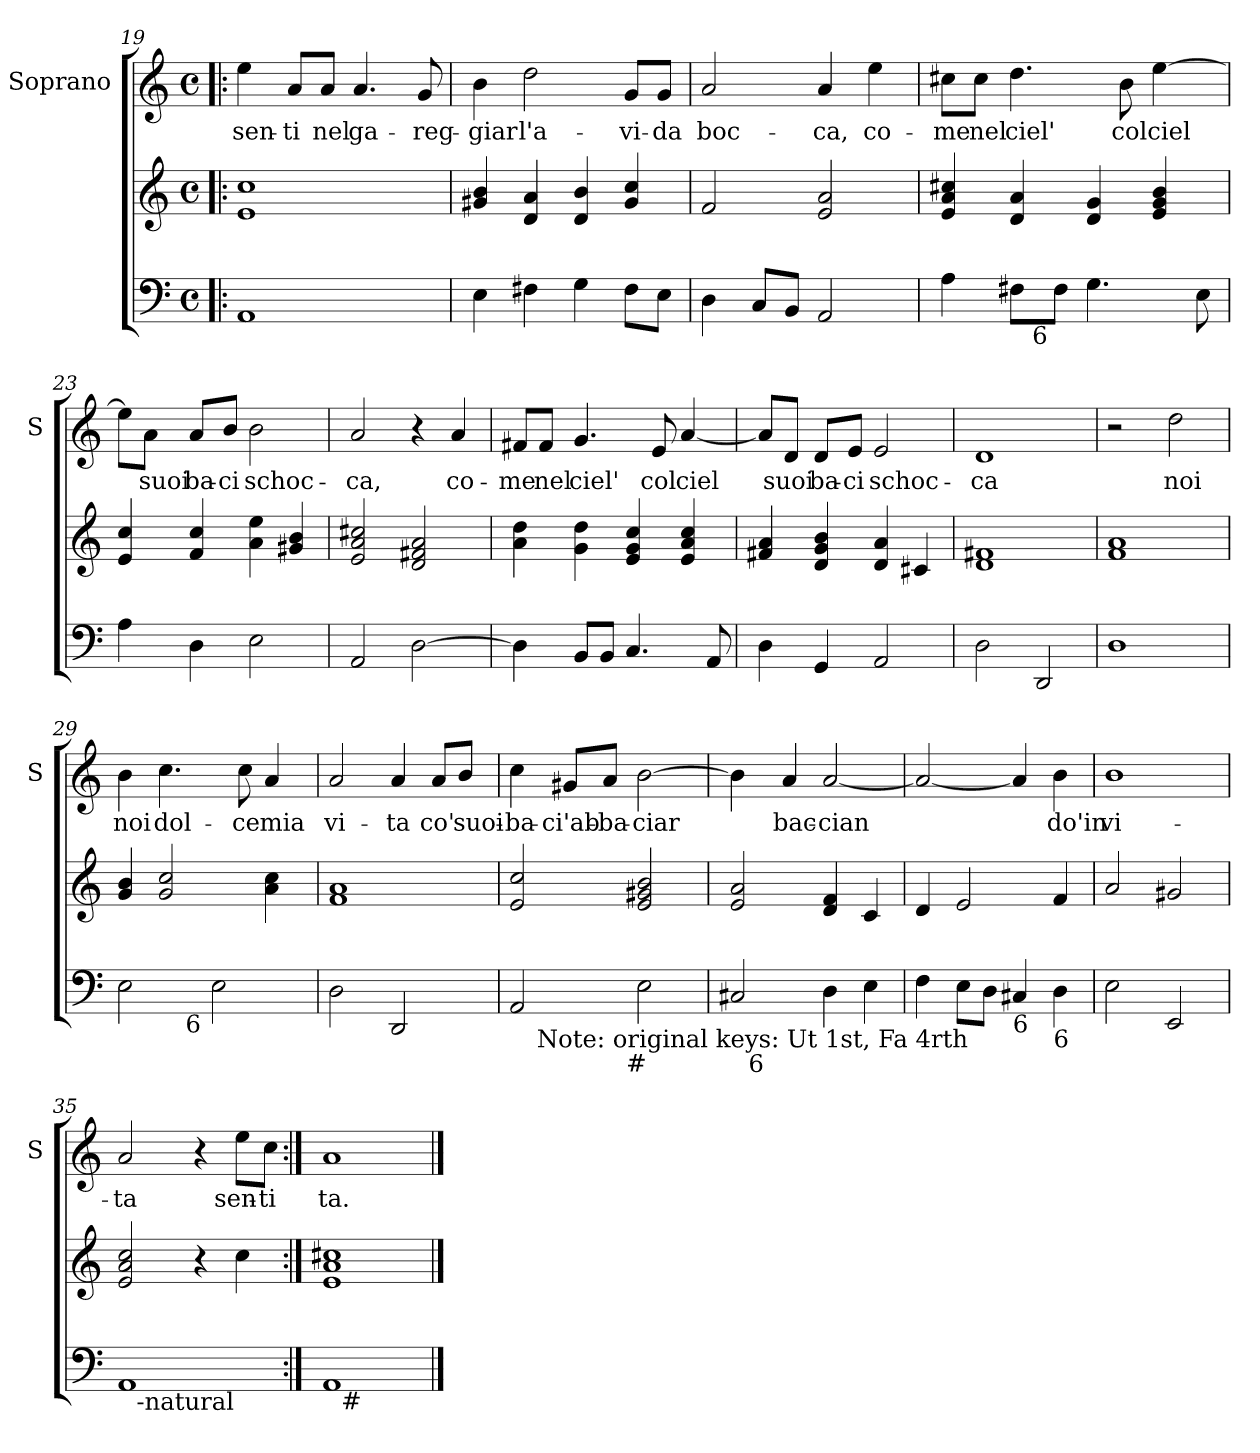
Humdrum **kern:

**kern	**kern	**kern	**text
*part2	*part2	*part1	*part1
*staff3	*staff2	*staff1	*staff1
*	*	*I"Soprano	*
*	*	*I'S	*
*clefF4	*clefG2	*clefG2	*
*k[]	*k[]	*k[]	*
*C:	*C:	*C:	*
*M4/4	*M4/4	*M4/4	*
*met(c)	*met(c)	*met(c)	*
=19!|:	=19!|:	=19!|:	=19!|:
1AA	1e 1cc	4ee\	sen-
.	.	8a/L	-ti
.	.	8a/J	nel
.	.	4.a/	ga-
.	.	8g/	-reg-
!!LO:PB:g=z
=20	=20	=20	=20
4E\	4g#X/ 4b/	4b\	-giar
4F#X\	4d/ 4a/	2dd\	l'a-
4G\	4d/ 4b/	.	.
8F#\L	4g#/ 4cc/	8g/L	-vi-
8E\J	.	8g/J	-da
=21	=21	=21	=21
4D\	2f/	2a/	boc-
8C/L	.	.	.
8BB/J	.	.	.
2AA/	2e/ 2a/	4a/	-ca,
.	.	4ee\	co-
=22	=22	=22	=22
*^	*	*	*
4A\	4ryy	4e/ 4a/ 4cc#X/	8cc#X\L	-me
.	.	.	8cc#\J	nel
8F#X\L	16ryy	4d/ 4a/	4.dd\	ciel'
!	!LO:TX:b:t=6	!	!	!
.	2ryy	.	.	.
8F#\J	.	.	.	.
4.G\	.	4d/ 4g/	.	.
.	.	.	8b\	col
.	.	4e/ 4g/ 4b/	[4ee\	ciel
.	8.ryy	.	.	.
8E\	.	.	.	.
*v	*v	*	*	*
=23	=23	=23	=23
4A\	4e/ 4cc/	8ee\L]	.
.	.	8a\J	suoi
4D\	4f/ 4cc/	8a/L	ba-
.	.	8b/J	-ci
2E\	4a\ 4ee\	2b\	schoc-
.	4g#X/ 4b/	.	.
=24	=24	=24	=24
2AA/	2e/ 2a/ 2cc#X/	2a/	-ca,
[2D\	2d/ 2f#X/ 2a/	4r	.
.	.	4a/	co-
!!LO:LB:g=z
=25	=25	=25	=25
4D\]	4a\ 4dd\	8f#X/L	-me
.	.	8f#/J	nel
8BB/L	4g\ 4dd\	4.g/	ciel'
8BB/J	.	.	.
4.C/	4e/ 4g/ 4cc/	.	.
.	.	8e/	col
.	4e/ 4a/ 4cc/	[4a/	ciel
8AA/	.	.	.
=26	=26	=26	=26
4D\	4f#X/ 4a/	8a/L]	.
.	.	8d/J	suoi
4GG/	4d/ 4g/ 4b/	8d/L	ba-
.	.	8e/J	-ci
2AA/	4d/ 4a/	2e/	schoc-
.	4c#X/	.	.
=27	=27	=27	=27
2D\	1d 1f#X	1d	-ca
2DD/	.	.	.
=28	=28	=28	=28
1D	1f 1a	2r	.
.	.	2dd\	noi
=29	=29	=29	=29
*^	*	*	*
2E\	4.ryy	4g/ 4b/	4b\	noi
.	.	2g/ 2cc/	4.cc\	dol-
!	!LO:TX:b:t=6	!	!	!
.	2ryy	.	.	.
2E\	.	.	.	.
.	.	.	8cc\	-ce
.	.	4a\ 4cc\	4a/	mia
.	8ryy	.	.	.
*v	*v	*	*	*
!!LO:LB:g=z
=30	=30	=30	=30
2D\	1f 1a	2a/	vi-
2DD/	.	4a/	-ta
.	.	8a/L	co'
.	.	8b/J	suoi-
=31	=31	=31	=31
*^	*	*	*
*	*^	*	*	*
2AA/	8ryy	4...ryy	2e/ 2cc/	4cc\	-ba-
!	!LO:TX:b:t=Note&colon; original keys&colon; Ut 1st, Fa 4rth	!	!	!	!
.	2..ryy	.	.	.	.
.	.	.	.	8g#X/L	-ci'ab-
.	.	.	.	8a/J	-ba-
!	!	!LO:TX:b:t=#	!	!	!
.	.	2ryy	.	.	.
2E\	.	.	2e/ 2g#X/ 2b/	[2b\	-ciar
.	.	32ryy	.	.	.
*	*v	*v	*	*	*
=32	=32	=32	=32	=32
2C#X/	16ryy	2e/ 2a/	4b\]	.
!	!LO:TX:b:t=6	!	!	!
.	2...ryy	.	.	.
.	.	.	4a/	bac-
4D\	.	4d/ 4f/	[2a/	-cian
4E\	.	4c/	.	.
*v	*v	*	*	*
=33	=33	=33	=33
4F\	4d/	2a/_	.
8E\L	2e/	.	.
8D\J	.	.	.
!LO:TX:b:t=6	!	!	!
4C#X/	.	4a/]	.
!LO:TX:b:t=6	!	!	!
4D\	4f/	4b\	do'in
=34	=34	=34	=34
2E\	2a/	1b	vi-
2EE/	2g#X/	.	.
=35	=35	=35	=35
*^	*	*	*
1AA	16ryy	2e/ 2a/ 2cc/	2a/	-ta
!	!LO:TX:b:t=-natural	!	!	!
.	2...ryy	.	.	.
.	.	4r	4r	.
.	.	4cc\	8ee\L	sen-
.	.	.	8cc\J	-ti
=36:|!	=36:|!	=36:|!	=36:|!	=36:|!
1AA	16ryy	1e 1a 1cc#X	1a	ta.
!	!LO:TX:b:t=#	!	!	!
.	2...ryy	.	.	.
*v	*v	*	*	*
==	==	==	==
*-	*-	*-	*-
